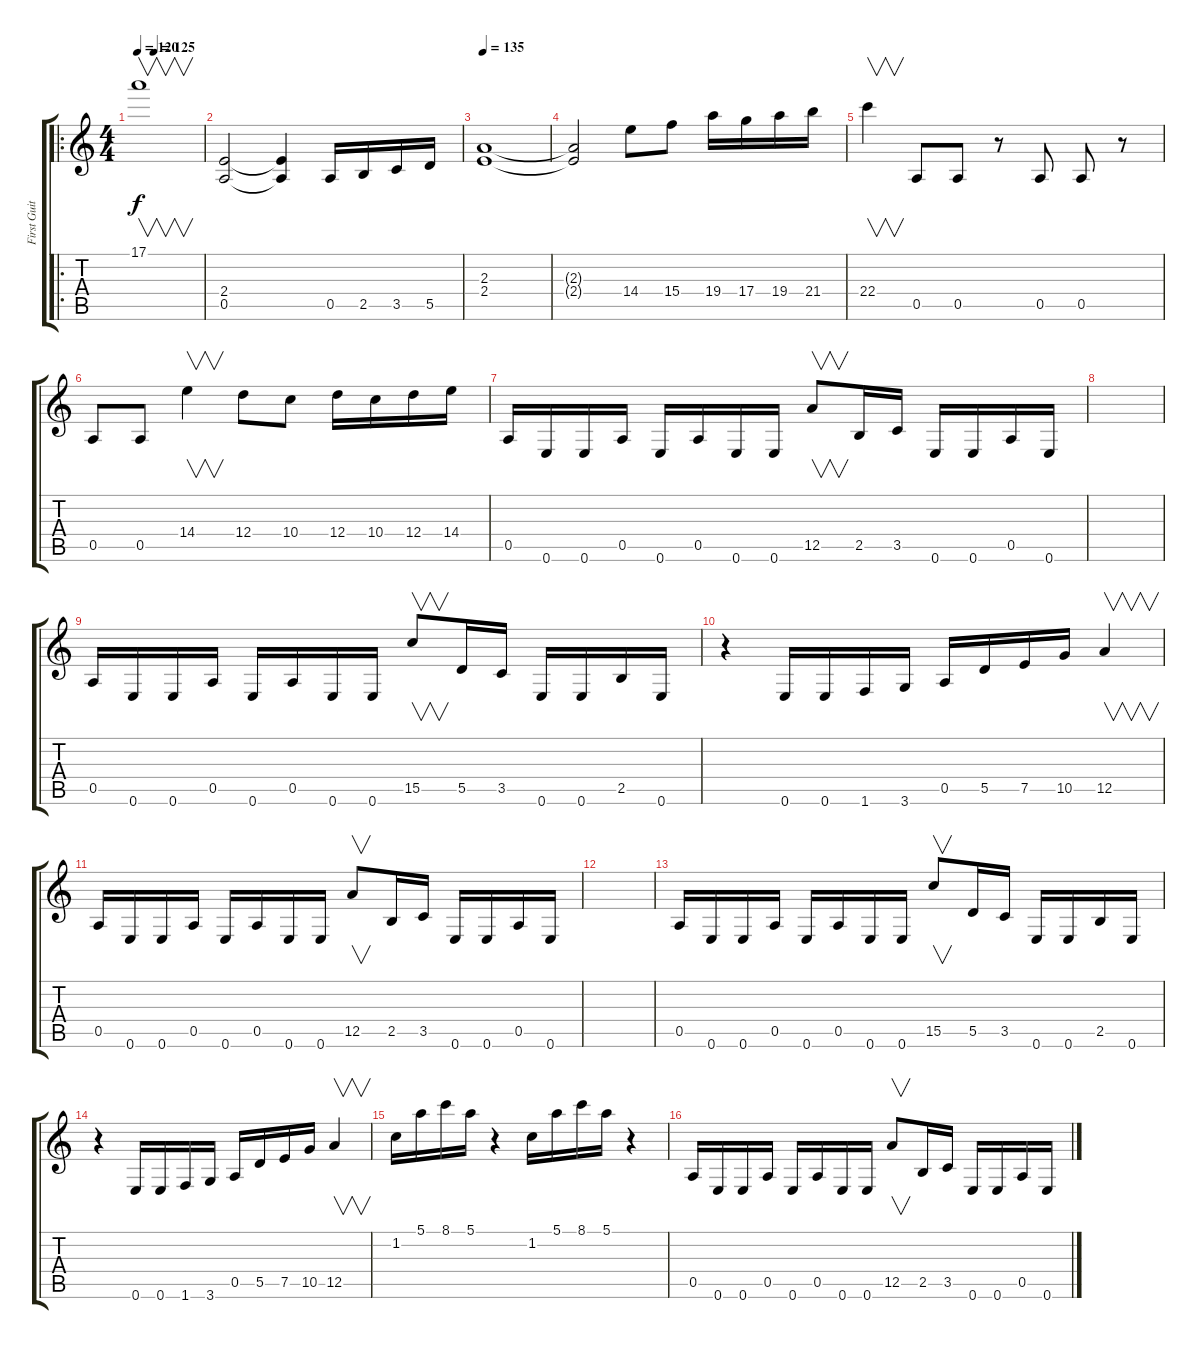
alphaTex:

\track ("First Guitar" "First Guit") {instrument overdrivenguitar}
\staff {score tabs}
\tuning (E4 B3 G3 D3 A2 E2) {hide}
\ro
\ts (4 4)
\tempo 120
\tempo 115
\tempo (125 0.25)
\tempo 120
\clef g2
\ks c
17.1.1{v dy f instrument overdrivenguitar} |
(2.4 0.5).2 (2.4{t} 0.5{t}).4 0.5.16 2.5.16 3.5.16 5.5.16 |
\tempo 135
(2.3 2.4).1 |
(2.3{t} 2.4{t}).2 14.4.8 15.4.8 19.4.16 17.4.16 19.4.16 21.4.16 |
22.4.4{v} 0.5.8 0.5.8 r.8 0.5.8 0.5.8 r.8 |
0.5.8 0.5.8 14.4.4{v} 12.4.8 10.4.8 12.4.16 10.4.16 12.4.16 14.4.16 |
0.5.16 0.6.16 0.6.16 0.5.16 0.6.16 0.5.16 0.6.16 0.6.16 12.5.8{v} 2.5.16 3.5.16 0.6.16 0.6.16 0.5.16 0.6.16 |
|
0.5.16 0.6.16 0.6.16 0.5.16 0.6.16 0.5.16 0.6.16 0.6.16 15.5.8{v} 5.5.16 3.5.16 0.6.16 0.6.16 2.5.16 0.6.16 |
r.4 0.6.16 0.6.16 1.6.16 3.6.16 0.5.16 5.5.16 7.5.16 10.5.16 12.5.4{v} |
0.5.16 0.6.16 0.6.16 0.5.16 0.6.16 0.5.16 0.6.16 0.6.16 12.5.8{v} 2.5.16 3.5.16 0.6.16 0.6.16 0.5.16 0.6.16 |
|
0.5.16 0.6.16 0.6.16 0.5.16 0.6.16 0.5.16 0.6.16 0.6.16 15.5.8{v} 5.5.16 3.5.16 0.6.16 0.6.16 2.5.16 0.6.16 |
r.4 0.6.16 0.6.16 1.6.16 3.6.16 0.5.16 5.5.16 7.5.16 10.5.16 12.5.4{v} |
1.2.16 5.1.16 8.1.16 5.1.16 r.4 1.2.16 5.1.16 8.1.16 5.1.16 r.4 |
0.5.16 0.6.16 0.6.16 0.5.16 0.6.16 0.5.16 0.6.16 0.6.16 12.5.8{v} 2.5.16 3.5.16 0.6.16 0.6.16 0.5.16 0.6.16
